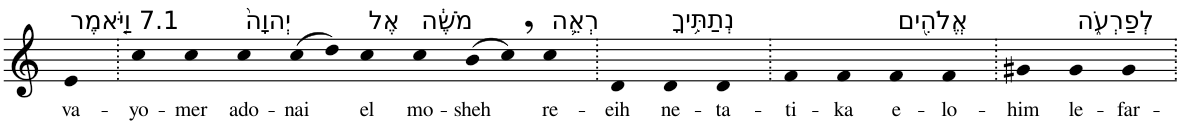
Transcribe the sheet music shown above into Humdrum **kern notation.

**kern	**text
*part1	*part1
*staff1	*staff1
*I"Piano	*
*I'Pno	*
*clefG2	*
*k[]	*
=1	=1
!LO:TX:a:t=7.1 וַיֹּ֤אמֶר	!
!	!LO:LY:b
4e	va-
=2.	=2.
!	!LO:LY:b
4cc	-yo-
!	!LO:LY:b
4cc	-mer
!LO:TX:a:t=יְהוָה֙	!
!	!LO:LY:b
4cc	ado-
!	!LO:LY:b
(>8cc	-nai
8dd)	.
!LO:TX:a:t=אֶל	!
!	!LO:LY:b
4cc	el
!LO:TX:a:t=מֹשֶׁ֔ה	!
!	!LO:LY:b
4cc	mo-
!	!LO:LY:b
(>8b	-sheh
8cc,)	.
!LO:TX:a:t=רְאֵ֛ה	!
!	!LO:LY:b
4cc	re-
=3.	=3.
!	!LO:LY:b
4d	-eih
!LO:TX:a:t=נְתַתִּ֥יךָ	!
!	!LO:LY:b
4d	ne-
!	!LO:LY:b
4d	-ta-
=4.	=4.
!	!LO:LY:b
4f	-ti-
!	!LO:LY:b
4f	-ka
!LO:TX:a:t=אֱלֹהִ֖ים	!
!	!LO:LY:b
4f	e-
!	!LO:LY:b
4f	-lo-
=5.	=5.
!	!LO:LY:b
4g#X	-him
!LO:TX:a:t=לְפַרְעֹ֑ה	!
!	!LO:LY:b
4g#	le-
!	!LO:LY:b
4g#	-far-
=.	=.
*-	*-
